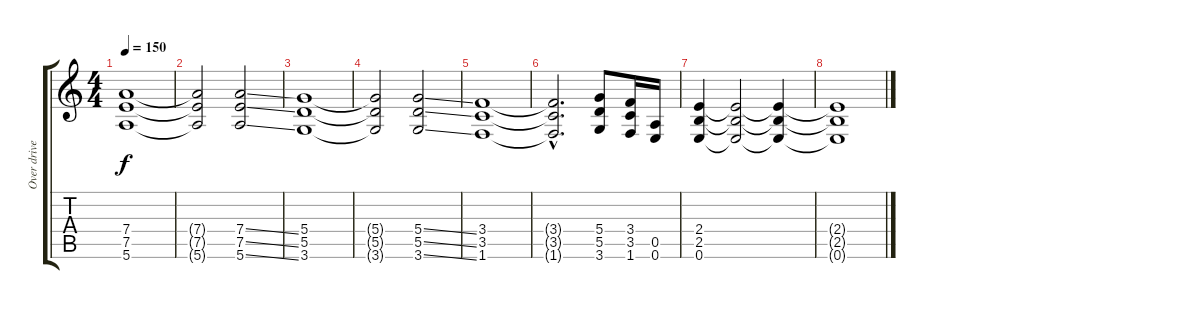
\track ("Over driven Guitar" "Over drive") {instrument overdrivenguitar}
\staff {score tabs}
\tuning (E4 B3 G3 D3 A2 E2) {hide}
\ts (4 4)
\tempo 150
\clef g2
\ks c
(7.4 7.5 5.6).1{dy f} |
(7.4{t} 7.5{t} 5.6{t}).2 (7.4{ss} 7.5{ss} 5.6{ss}).2 |
(5.4 5.5 3.6).1 |
(5.4{t} 5.5{t} 3.6{t}).2 (5.4{ss} 5.5{ss} 3.6{ss}).2 |
(3.4 3.5 1.6).1 |
(3.4{hac t} 3.5{hac t} 1.6{hac t}).2{d} (5.4 5.5 3.6).8 (3.4 3.5 1.6).16 (0.5 0.6).16 |
(2.4 2.5 0.6).4 (2.4{t} 2.5{t} 0.6{t}).2 (2.4{t} 2.5{t} 0.6{t}).4 |
(2.4{t} 2.5{t} 0.6{t}).1
